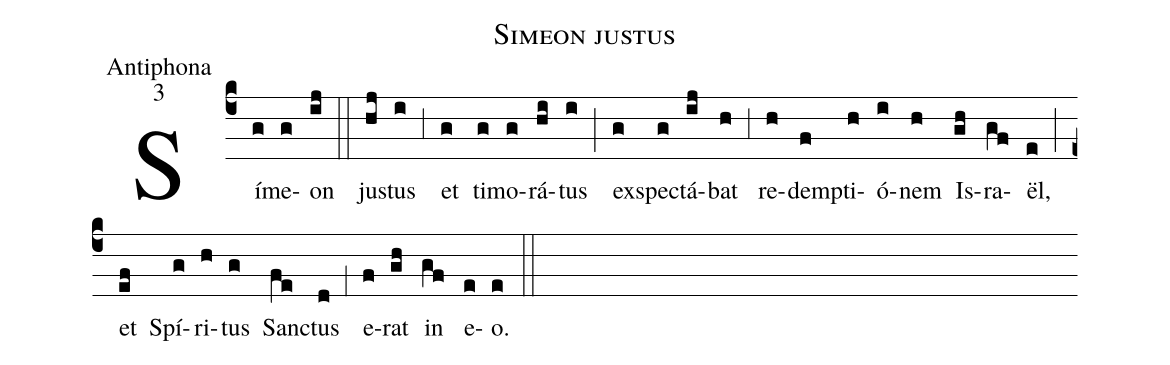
name:Simeon justus;
office-part:Antiphona;
mode:3;
%%
(c4) Sí(g)me(g)on(ij) (::)
ju(hj)stus(i) (,3) et(g) ti(g)mo(g)rá(hi)tus(i) (;) ex(g)spe(g)ctá(ij)bat(h) (,3) re(h)demp(f)ti(h)ó(i)nem(h) Is(gh)ra(gf)ël,(e) (;) et(ef) Spí(g)ri(h)tus(g) San(fe)ctus(d) (,1) e(f)rat(gh) in(gf) e(e)o.(e) (::)
